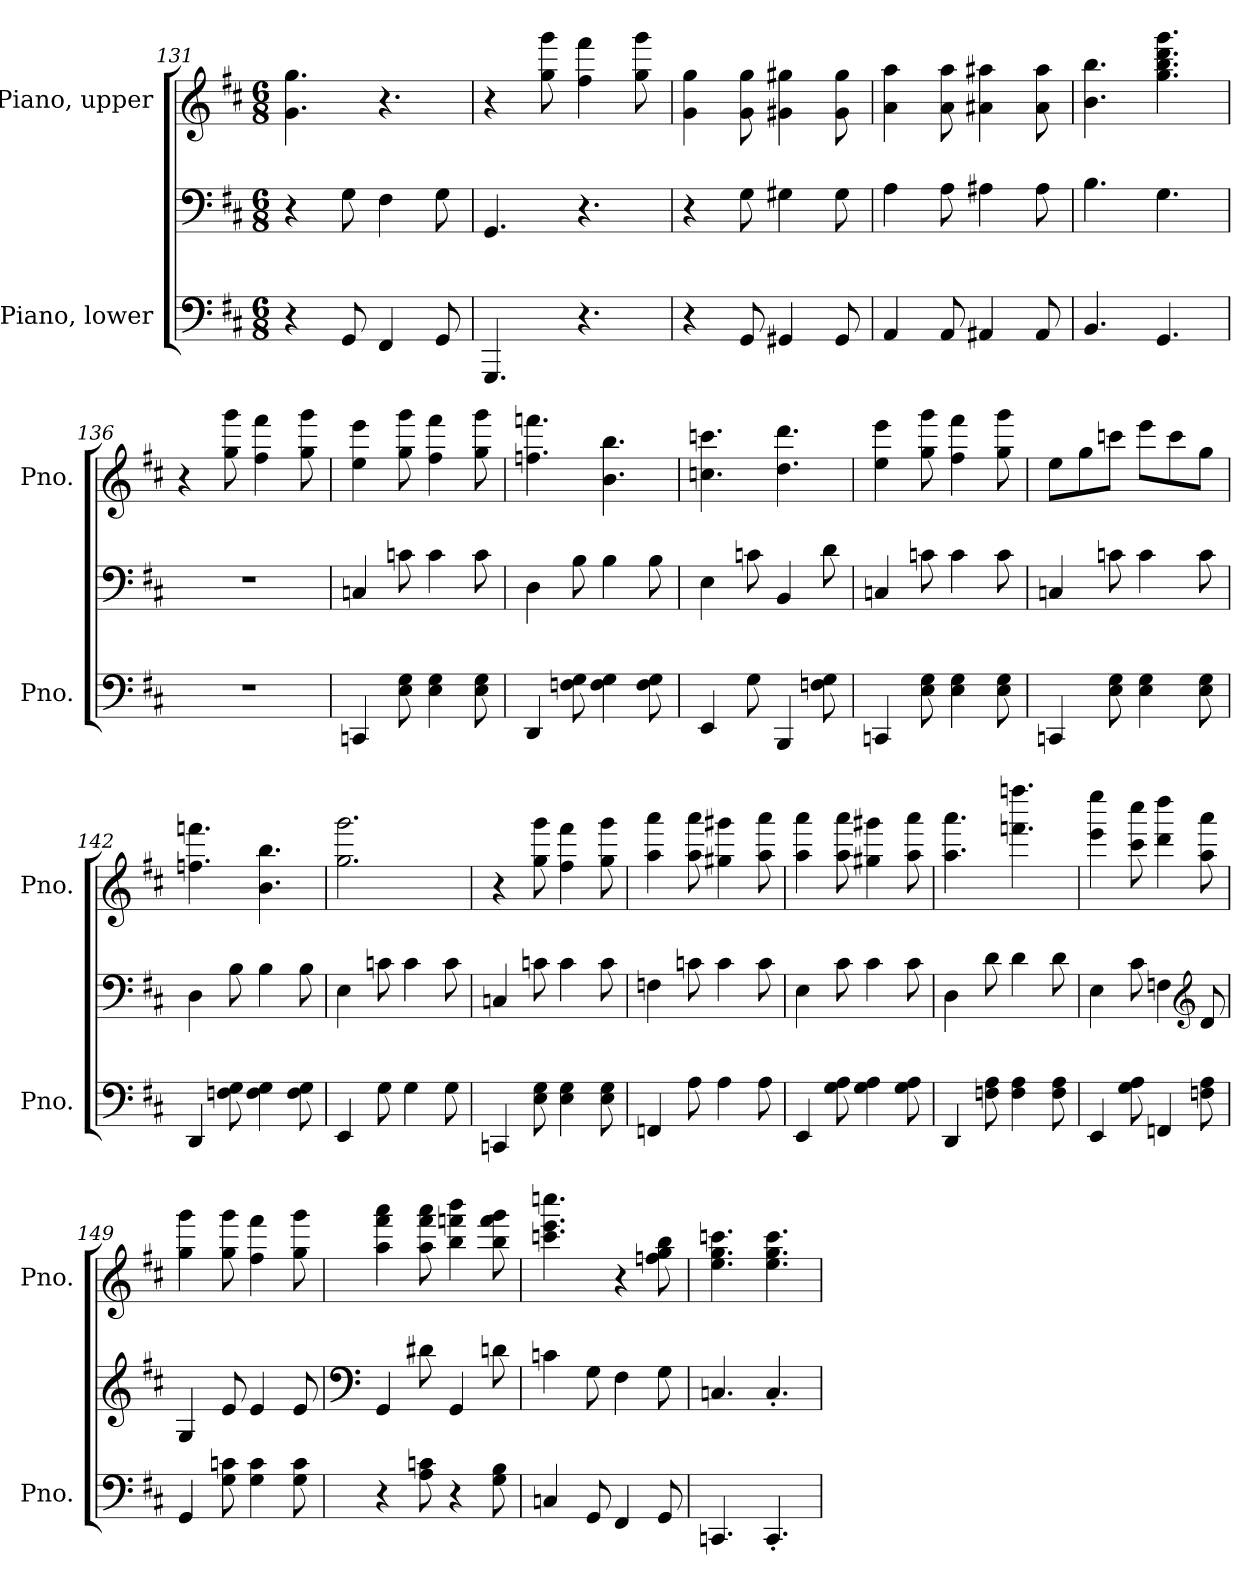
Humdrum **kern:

**kern	**kern	**kern
*part2	*part2	*part1
*staff3	*staff2	*staff1
*I"Piano, lower	*	*I"Piano, upper
*I'Pno.	*	*I'Pno.
*clefF4	*clefF4	*clefG2
*k[f#c#]	*k[f#c#]	*k[f#c#]
*M6/8	*M6/8	*M6/8
=131	=131	=131
4r	4r	4.g\ 4.gg\
8GG/	8G\	.
4FF#/	4F#\	4.r
8GG/	8G\	.
=132	=132	=132
4.GGG/	4.GG/	4r
.	.	8gg\ 8ggg\
4.r	4.r	4ff#\ 4fff#\
.	.	8gg\ 8ggg\
!!LO:LB:g=z
=133	=133	=133
4r	4r	4g\ 4gg\
8GG/	8G\	8g\ 8gg\
4GG#X/	4G#X\	4g#X\ 4gg#X\
8GG#/	8G#\	8g#\ 8gg#\
=134	=134	=134
4AA/	4A\	4a\ 4aa\
8AA/	8A\	8a\ 8aa\
4AA#X/	4A#X\	4a#X\ 4aa#X\
8AA#/	8A#\	8a#\ 8aa#\
=135	=135	=135
4.BB/	4.B\	4.b\ 4.bb\
4.GG/	4.G\	4.gg\ 4.bb\ 4.ddd\ 4.ggg\
=136	=136	=136
2.r	2.r	4r
.	.	8gg\ 8ggg\
.	.	4ff#\ 4fff#\
.	.	8gg\ 8ggg\
=137	=137	=137
4CCn/	4Cn/	4ee\ 4eee\
8E\ 8G\	8cn\	8gg\ 8ggg\
4E\ 4G\	4c\	4ff#\ 4fff#\
8E\ 8G\	8c\	8gg\ 8ggg\
=138	=138	=138
4DD/	4D\	4.ffn\ 4.fffn\
8Fn\ 8G\	8B\	.
4F\ 4G\	4B\	4.b\ 4.bb\
8F\ 8G\	8B\	.
!!LO:PB:g=z
=139	=139	=139
4EE/	4E\	4.ccn\ 4.cccn\
8G\	8cn\	.
4BBB/	4BB/	4.dd\ 4.ddd\
8Fn\ 8G\	8d\	.
=140	=140	=140
4CCn/	4Cn/	4ee\ 4eee\
8E\ 8G\	8cn\	8gg\ 8ggg\
4E\ 4G\	4c\	4ff#\ 4fff#\
8E\ 8G\	8c\	8gg\ 8ggg\
=141	=141	=141
4CCn/	4Cn/	8ee\L
.	.	8gg\
8E\ 8G\	8cn\	8cccn\J
4E\ 4G\	4c\	8eee\L
.	.	8ccc\
8E\ 8G\	8c\	8gg\J
=142	=142	=142
4DD/	4D\	4.ffn\ 4.fffn\
8Fn\ 8G\	8B\	.
4F\ 4G\	4B\	4.b\ 4.bb\
8F\ 8G\	8B\	.
=143	=143	=143
4EE/	4E\	2.gg\ 2.ggg\
8G\	8cn\	.
4G\	4c\	.
8G\	8c\	.
!!LO:LB:g=z
=144	=144	=144
4CCn/	4Cn/	4r
8E\ 8G\	8cn\	8gg\ 8ggg\
4E\ 4G\	4c\	4ff#\ 4fff#\
8E\ 8G\	8c\	8gg\ 8ggg\
=145	=145	=145
4FFn/	4Fn\	4aa\ 4aaa\
8A\	8cn\	8aa\ 8aaa\
4A\	4c\	4gg#X\ 4ggg#X\
8A\	8c\	8aa\ 8aaa\
=146	=146	=146
4EE/	4E\	4aa\ 4aaa\
8G\ 8A\	8c#\	8aa\ 8aaa\
4G\ 4A\	4c#\	4gg#X\ 4ggg#X\
8G\ 8A\	8c#\	8aa\ 8aaa\
=147	=147	=147
4DD/	4D\	4.aa\ 4.aaa\
8Fn\ 8A\	8d\	.
4F\ 4A\	4d\	4.fffn\ 4.ffffn\
8F\ 8A\	8d\	.
=148	=148	=148
4EE/	4E\	4eee\ 4eeee\
8G\ 8A\	8c#\	8ccc#\ 8cccc#\
4FFn/	4Fn\	4ddd\ 4dddd\
*	*clefG2	*
8Fn\ 8A\	8d/	8aa\ 8aaa\
!!LO:LB:g=z
=149	=149	=149
4GG/	4G/	4gg\ 4ggg\
8G\ 8cn\	8e/	8gg\ 8ggg\
4G\ 4c\	4e/	4ff#\ 4fff#\
8G\ 8c\	8e/	8gg\ 8ggg\
=150	=150	=150
*	*clefF4	*
4r	4GG/	4aa\ 4fff#\ 4aaa\
8A\ 8cn\	8d#X\	8aa\ 8fff#\ 8aaa\
4r	4GG/	4bb\ 4fffn\ 4bbb\
8G\ 8B\	8dn\	8bb\ 8fff\ 8ggg\
=151	=151	=151
4Cn/	4cn\	4.cccn\ 4.eee\ 4.ccccn\
8GG/	8G\	.
4FF#/	4F#\	4r
8GG/	8G\	8ffn\ 8gg\ 8bb\
=152	=152	=152
4.CCn/	4.Cn/	4.ee\ 4.gg\ 4.cccn\
4.CC'/	4.C'/	4.ee\ 4.gg\ 4.ccc\
=	=	=
*-	*-	*-
